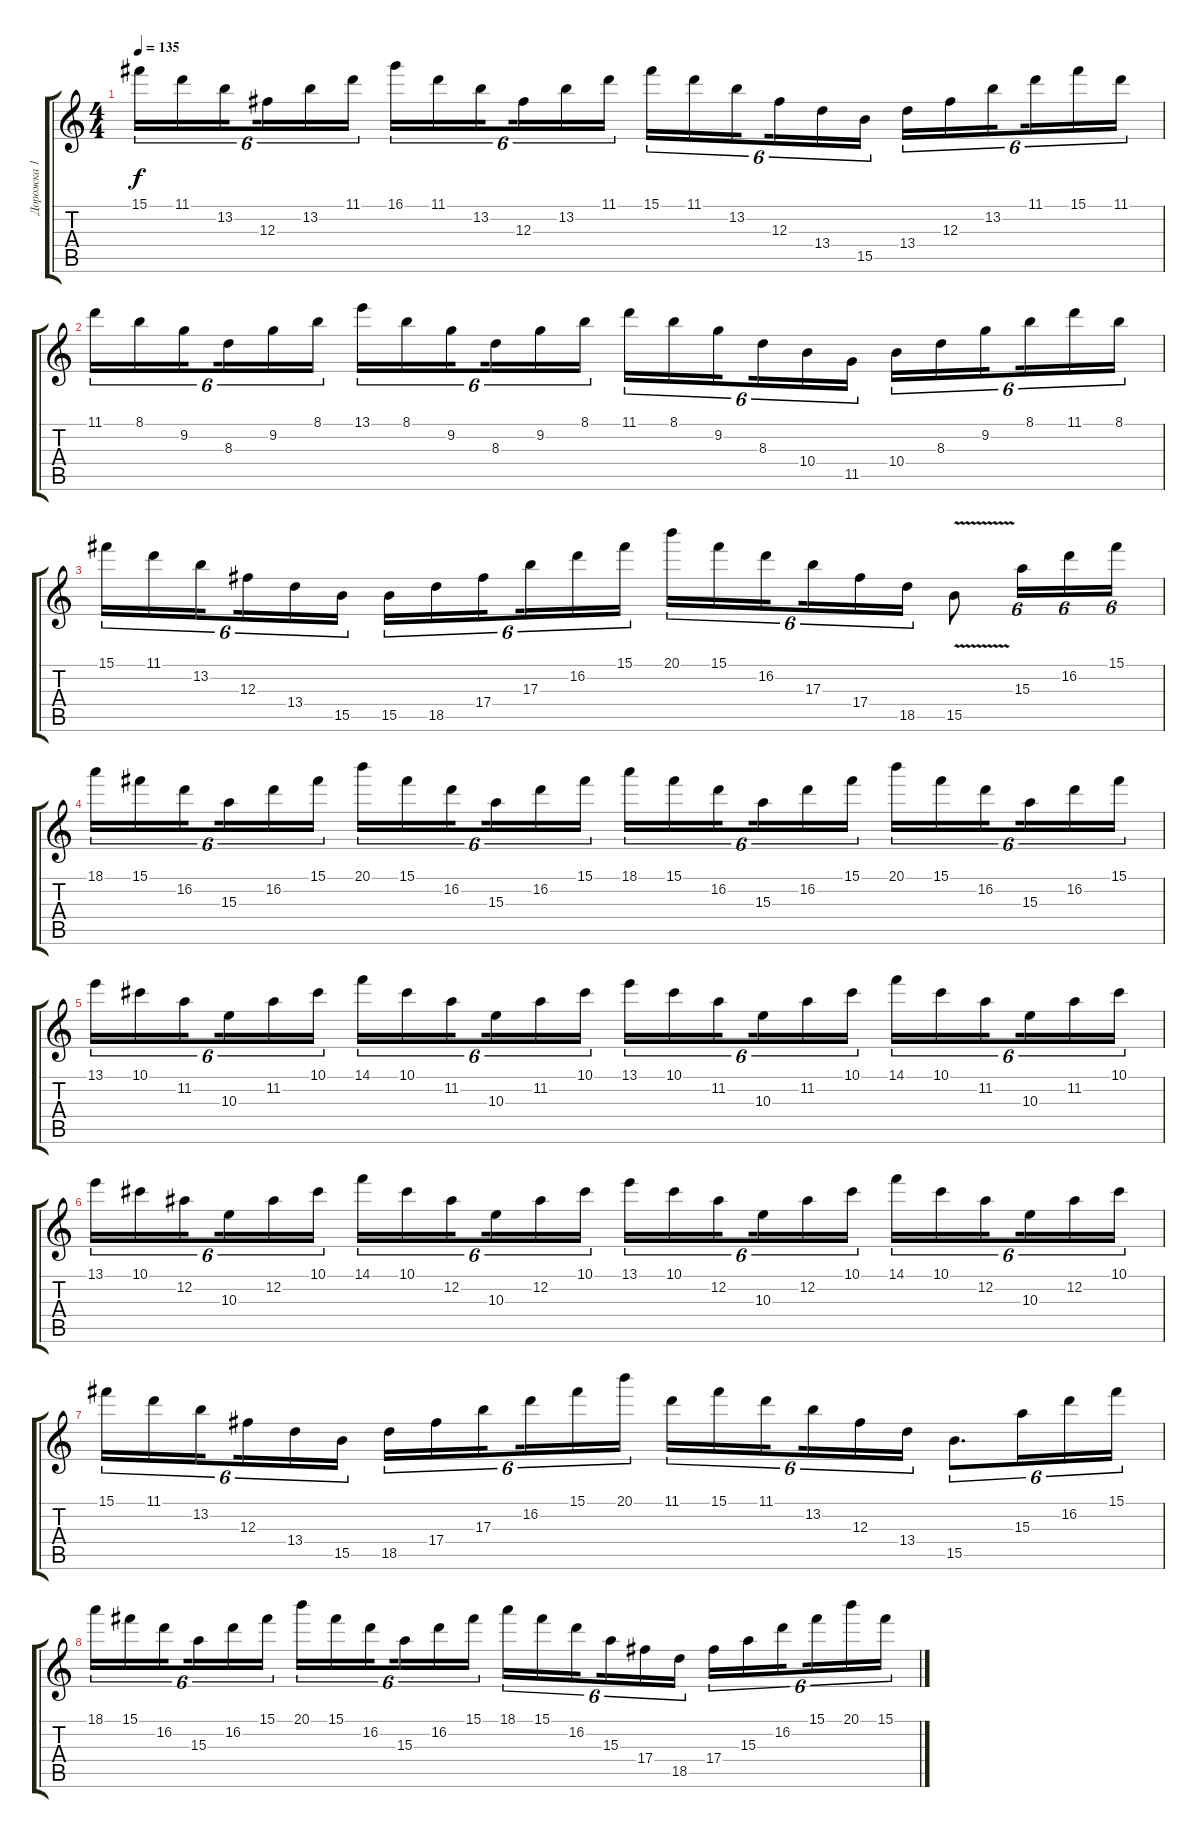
\track ("Дорожка 1" "Дорожка 1") {instrument distortionguitar}
\staff {score tabs}
\tuning (Eb4 Bb3 Gb3 Db3 Ab2 Eb2) {hide}
\ts (4 4)
\tempo 135
\clef g2
\ks c
15.1.16{tu (6 4) dy f} 11.1.16{tu (6 4)} 13.2.16{tu (6 4) beam splitsecondary} 12.3.16{tu (6 4)} 13.2.16{tu (6 4)} 11.1.16{tu (6 4)} 16.1.16{tu (6 4)} 11.1.16{tu (6 4)} 13.2.16{tu (6 4) beam splitsecondary} 12.3.16{tu (6 4)} 13.2.16{tu (6 4)} 11.1.16{tu (6 4)} 15.1.16{tu (6 4)} 11.1.16{tu (6 4)} 13.2.16{tu (6 4) beam splitsecondary} 12.3.16{tu (6 4)} 13.4.16{tu (6 4)} 15.5.16{tu (6 4)} 13.4.16{tu (6 4)} 12.3.16{tu (6 4)} 13.2.16{tu (6 4) beam splitsecondary} 11.1.16{tu (6 4)} 15.1.16{tu (6 4)} 11.1.16{tu (6 4)} |
11.1.16{tu (6 4)} 8.1.16{tu (6 4)} 9.2.16{tu (6 4) beam splitsecondary} 8.3.16{tu (6 4)} 9.2.16{tu (6 4)} 8.1.16{tu (6 4)} 13.1.16{tu (6 4)} 8.1.16{tu (6 4)} 9.2.16{tu (6 4) beam splitsecondary} 8.3.16{tu (6 4)} 9.2.16{tu (6 4)} 8.1.16{tu (6 4)} 11.1.16{tu (6 4)} 8.1.16{tu (6 4)} 9.2.16{tu (6 4) beam splitsecondary} 8.3.16{tu (6 4)} 10.4.16{tu (6 4)} 11.5.16{tu (6 4)} 10.4.16{tu (6 4)} 8.3.16{tu (6 4)} 9.2.16{tu (6 4) beam splitsecondary} 8.1.16{tu (6 4)} 11.1.16{tu (6 4)} 8.1.16{tu (6 4)} |
15.1.16{tu (6 4)} 11.1.16{tu (6 4)} 13.2.16{tu (6 4) beam splitsecondary} 12.3.16{tu (6 4)} 13.4.16{tu (6 4)} 15.5.16{tu (6 4)} 15.5.16{tu (6 4)} 18.5.16{tu (6 4)} 17.4.16{tu (6 4) beam splitsecondary} 17.3.16{tu (6 4)} 16.2.16{tu (6 4)} 15.1.16{tu (6 4)} 20.1.16{tu (6 4)} 15.1.16{tu (6 4)} 16.2.16{tu (6 4) beam splitsecondary} 17.3.16{tu (6 4)} 17.4.16{tu (6 4)} 18.5.16{tu (6 4)} 15.5{v}.8 15.3.16{tu (6 4)} 16.2.16{tu (6 4)} 15.1.16{tu (6 4)} |
18.1.16{tu (6 4)} 15.1.16{tu (6 4)} 16.2.16{tu (6 4) beam splitsecondary} 15.3.16{tu (6 4)} 16.2.16{tu (6 4)} 15.1.16{tu (6 4)} 20.1.16{tu (6 4)} 15.1.16{tu (6 4)} 16.2.16{tu (6 4) beam splitsecondary} 15.3.16{tu (6 4)} 16.2.16{tu (6 4)} 15.1.16{tu (6 4)} 18.1.16{tu (6 4)} 15.1.16{tu (6 4)} 16.2.16{tu (6 4) beam splitsecondary} 15.3.16{tu (6 4)} 16.2.16{tu (6 4)} 15.1.16{tu (6 4)} 20.1.16{tu (6 4)} 15.1.16{tu (6 4)} 16.2.16{tu (6 4) beam splitsecondary} 15.3.16{tu (6 4)} 16.2.16{tu (6 4)} 15.1.16{tu (6 4)} |
13.1.16{tu (6 4)} 10.1.16{tu (6 4)} 11.2.16{tu (6 4) beam splitsecondary} 10.3.16{tu (6 4)} 11.2.16{tu (6 4)} 10.1.16{tu (6 4)} 14.1.16{tu (6 4)} 10.1.16{tu (6 4)} 11.2.16{tu (6 4) beam splitsecondary} 10.3.16{tu (6 4)} 11.2.16{tu (6 4)} 10.1.16{tu (6 4)} 13.1.16{tu (6 4)} 10.1.16{tu (6 4)} 11.2.16{tu (6 4) beam splitsecondary} 10.3.16{tu (6 4)} 11.2.16{tu (6 4)} 10.1.16{tu (6 4)} 14.1.16{tu (6 4)} 10.1.16{tu (6 4)} 11.2.16{tu (6 4) beam splitsecondary} 10.3.16{tu (6 4)} 11.2.16{tu (6 4)} 10.1.16{tu (6 4)} |
13.1.16{tu (6 4)} 10.1.16{tu (6 4)} 12.2.16{tu (6 4) beam splitsecondary} 10.3.16{tu (6 4)} 12.2.16{tu (6 4)} 10.1.16{tu (6 4)} 14.1.16{tu (6 4)} 10.1.16{tu (6 4)} 12.2.16{tu (6 4) beam splitsecondary} 10.3.16{tu (6 4)} 12.2.16{tu (6 4)} 10.1.16{tu (6 4)} 13.1.16{tu (6 4)} 10.1.16{tu (6 4)} 12.2.16{tu (6 4) beam splitsecondary} 10.3.16{tu (6 4)} 12.2.16{tu (6 4)} 10.1.16{tu (6 4)} 14.1.16{tu (6 4)} 10.1.16{tu (6 4)} 12.2.16{tu (6 4) beam splitsecondary} 10.3.16{tu (6 4)} 12.2.16{tu (6 4)} 10.1.16{tu (6 4)} |
15.1.16{tu (6 4)} 11.1.16{tu (6 4)} 13.2.16{tu (6 4) beam splitsecondary} 12.3.16{tu (6 4)} 13.4.16{tu (6 4)} 15.5.16{tu (6 4)} 18.5.16{tu (6 4)} 17.4.16{tu (6 4)} 17.3.16{tu (6 4) beam splitsecondary} 16.2.16{tu (6 4)} 15.1.16{tu (6 4)} 20.1.16{tu (6 4)} 11.1.16{tu (6 4)} 15.1.16{tu (6 4)} 11.1.16{tu (6 4) beam splitsecondary} 13.2.16{tu (6 4)} 12.3.16{tu (6 4)} 13.4.16{tu (6 4)} 15.5.8{d tu (6 4)} 15.3.16{tu (6 4)} 16.2.16{tu (6 4)} 15.1.16{tu (6 4)} |
18.1.16{tu (6 4)} 15.1.16{tu (6 4)} 16.2.16{tu (6 4) beam splitsecondary} 15.3.16{tu (6 4)} 16.2.16{tu (6 4)} 15.1.16{tu (6 4)} 20.1.16{tu (6 4)} 15.1.16{tu (6 4)} 16.2.16{tu (6 4) beam splitsecondary} 15.3.16{tu (6 4)} 16.2.16{tu (6 4)} 15.1.16{tu (6 4)} 18.1.16{tu (6 4)} 15.1.16{tu (6 4)} 16.2.16{tu (6 4) beam splitsecondary} 15.3.16{tu (6 4)} 17.4.16{tu (6 4)} 18.5.16{tu (6 4)} 17.4.16{tu (6 4)} 15.3.16{tu (6 4)} 16.2.16{tu (6 4) beam splitsecondary} 15.1.16{tu (6 4)} 20.1.16{tu (6 4)} 15.1.16{tu (6 4)}
